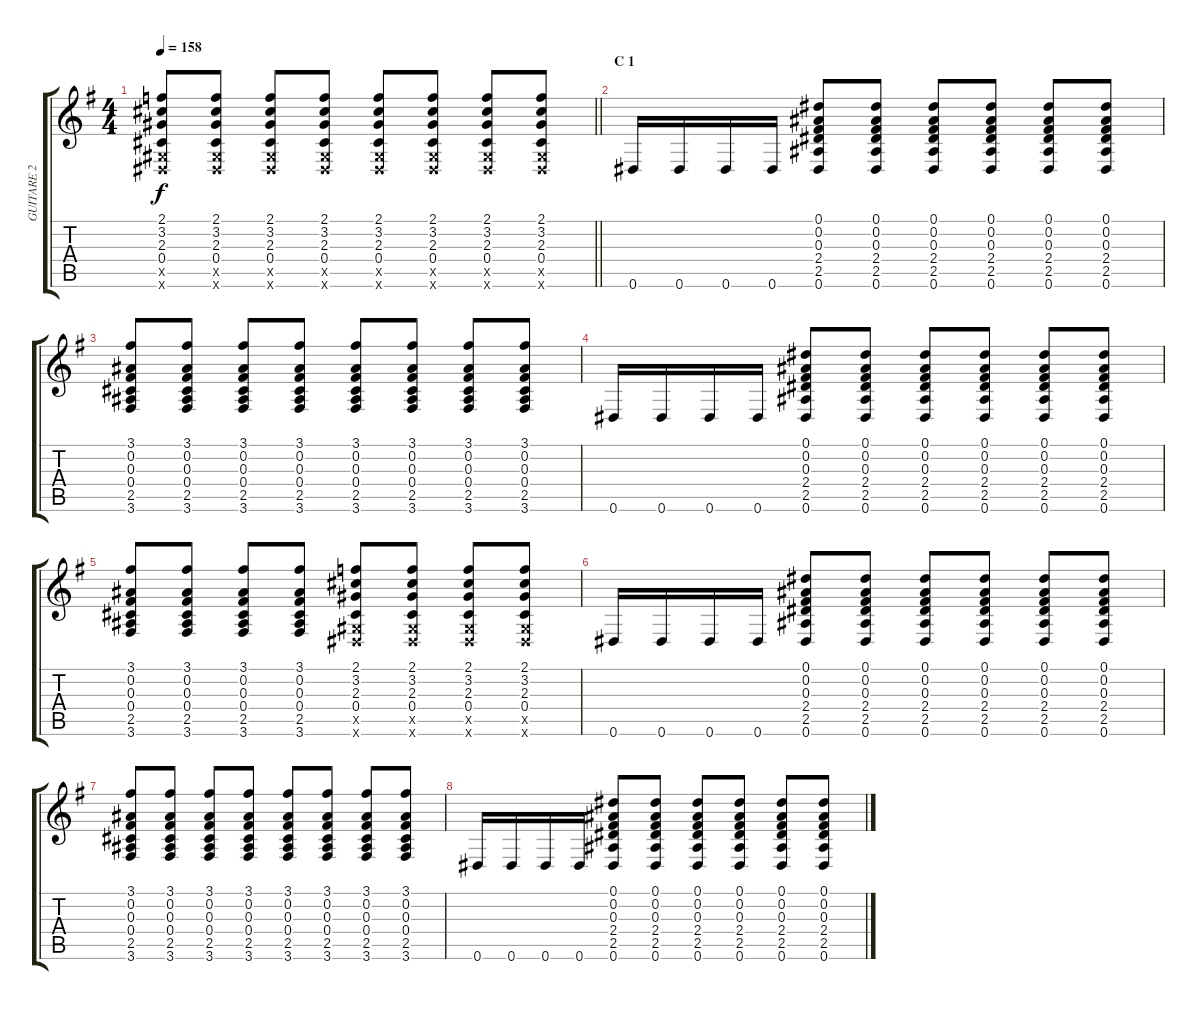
\track ("GUITARE 2" "GUITARE 2") {instrument electricguitarclean}
\staff {score tabs}
\tuning (Eb4 Bb3 Gb3 Db3 Ab2 Eb2) {hide}
\ts (4 4)
\tempo 158
\clef g2
\barLineRight lightlight
\ks g
(2.1 3.2 2.3 0.4 0.5{x} 0.6{x}).8{dy f instrument distortionguitar} (2.1 3.2 2.3 0.4 0.5{x} 0.6{x}).8 (2.1 3.2 2.3 0.4 0.5{x} 0.6{x}).8 (2.1 3.2 2.3 0.4 0.5{x} 0.6{x}).8 (2.1 3.2 2.3 0.4 0.5{x} 0.6{x}).8 (2.1 3.2 2.3 0.4 0.5{x} 0.6{x}).8 (2.1 3.2 2.3 0.4 0.5{x} 0.6{x}).8 (2.1 3.2 2.3 0.4 0.5{x} 0.6{x}).8 |
\section ("" "C 1")
0.6.16 0.6.16 0.6.16 0.6.16 (0.1 0.2 0.3 2.4 2.5 0.6).8 (0.1 0.2 0.3 2.4 2.5 0.6).8 (0.1 0.2 0.3 2.4 2.5 0.6).8 (0.1 0.2 0.3 2.4 2.5 0.6).8 (0.1 0.2 0.3 2.4 2.5 0.6).8 (0.1 0.2 0.3 2.4 2.5 0.6).8 |
(3.1 0.2 0.3 0.4 2.5 3.6).8 (3.1 0.2 0.3 0.4 2.5 3.6).8 (3.1 0.2 0.3 0.4 2.5 3.6).8 (3.1 0.2 0.3 0.4 2.5 3.6).8 (3.1 0.2 0.3 0.4 2.5 3.6).8 (3.1 0.2 0.3 0.4 2.5 3.6).8 (3.1 0.2 0.3 0.4 2.5 3.6).8 (3.1 0.2 0.3 0.4 2.5 3.6).8 |
0.6.16 0.6.16 0.6.16 0.6.16 (0.1 0.2 0.3 2.4 2.5 0.6).8 (0.1 0.2 0.3 2.4 2.5 0.6).8 (0.1 0.2 0.3 2.4 2.5 0.6).8 (0.1 0.2 0.3 2.4 2.5 0.6).8 (0.1 0.2 0.3 2.4 2.5 0.6).8 (0.1 0.2 0.3 2.4 2.5 0.6).8 |
(3.1 0.2 0.3 0.4 2.5 3.6).8 (3.1 0.2 0.3 0.4 2.5 3.6).8 (3.1 0.2 0.3 0.4 2.5 3.6).8 (3.1 0.2 0.3 0.4 2.5 3.6).8 (2.1 3.2 2.3 0.4 0.5{x} 0.6{x}).8 (2.1 3.2 2.3 0.4 0.5{x} 0.6{x}).8 (2.1 3.2 2.3 0.4 0.5{x} 0.6{x}).8 (2.1 3.2 2.3 0.4 0.5{x} 0.6{x}).8 |
0.6.16 0.6.16 0.6.16 0.6.16 (0.1 0.2 0.3 2.4 2.5 0.6).8 (0.1 0.2 0.3 2.4 2.5 0.6).8 (0.1 0.2 0.3 2.4 2.5 0.6).8 (0.1 0.2 0.3 2.4 2.5 0.6).8 (0.1 0.2 0.3 2.4 2.5 0.6).8 (0.1 0.2 0.3 2.4 2.5 0.6).8 |
(3.1 0.2 0.3 0.4 2.5 3.6).8 (3.1 0.2 0.3 0.4 2.5 3.6).8 (3.1 0.2 0.3 0.4 2.5 3.6).8 (3.1 0.2 0.3 0.4 2.5 3.6).8 (3.1 0.2 0.3 0.4 2.5 3.6).8 (3.1 0.2 0.3 0.4 2.5 3.6).8 (3.1 0.2 0.3 0.4 2.5 3.6).8 (3.1 0.2 0.3 0.4 2.5 3.6).8 |
0.6.16 0.6.16 0.6.16 0.6.16 (0.1 0.2 0.3 2.4 2.5 0.6).8 (0.1 0.2 0.3 2.4 2.5 0.6).8 (0.1 0.2 0.3 2.4 2.5 0.6).8 (0.1 0.2 0.3 2.4 2.5 0.6).8 (0.1 0.2 0.3 2.4 2.5 0.6).8 (0.1 0.2 0.3 2.4 2.5 0.6).8
